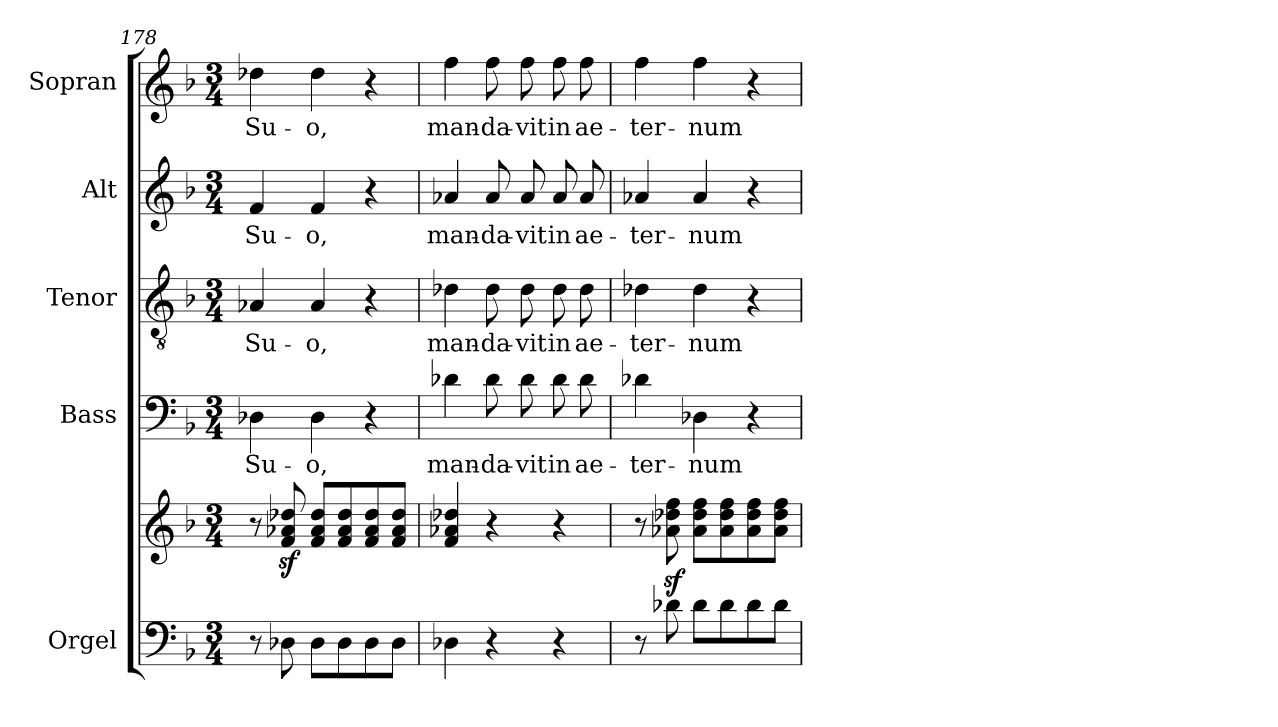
**kern	**kern	**kern	**text	**kern	**text	**kern	**text	**kern	**text
*part5	*part5	*part4	*part4	*part3	*part3	*part2	*part2	*part1	*part1
*staff6	*staff5	*staff4	*staff4	*staff3	*staff3	*staff2	*staff2	*staff1	*staff1
*I"Orgel	*	*I"Bass	*	*I"Tenor	*	*I"Alt	*	*I"Sopran	*
*I'Org.	*	*I'B.	*	*I'T.	*	*I'A.	*	*I'S.	*
*clefF4	*clefG2	*clefF4	*	*clefGv2	*	*clefG2	*	*clefG2	*
*k[b-]	*k[b-]	*k[b-]	*	*k[b-]	*	*k[b-]	*	*k[b-]	*
*F:	*F:	*F:	*	*F:	*	*F:	*	*F:	*
*M3/4	*M3/4	*M3/4	*	*M3/4	*	*M3/4	*	*M3/4	*
=178	=178	=178	=178	=178	=178	=178	=178	=178	=178
!	!	!	!LO:LY:b	!	!LO:LY:b	!	!LO:LY:b	!	!LO:LY:b
8r	8r	4D-X\	Su-	4A-X/	Su-	4f/	Su-	4dd-X\	Su-
8D-X\	8f/z< 8a-X/z< 8dd-X/z<	.	.	.	.	.	.	.	.
!	!	!	!LO:LY:b	!	!LO:LY:b	!	!LO:LY:b	!	!LO:LY:b
8D-\L	8f/ 8a-/ 8dd-/L	4D-\	-o,	4A-/	-o,	4f/	-o,	4dd-\	-o,
8D-\	8f/ 8a-/ 8dd-/	.	.	.	.	.	.	.	.
8D-\	8f/ 8a-/ 8dd-/	4r	.	4r	.	4r	.	4r	.
8D-\J	8f/ 8a-/ 8dd-/J	.	.	.	.	.	.	.	.
=179	=179	=179	=179	=179	=179	=179	=179	=179	=179
!	!	!	!LO:LY:b	!	!LO:LY:b	!	!LO:LY:b	!	!LO:LY:b
4D-X\	4f/ 4a-X/ 4dd-X/	4d-X\	man-	4d-X\	man-	4a-X/	man-	4ff\	man-
!	!	!	!LO:LY:b	!	!LO:LY:b	!	!LO:LY:b	!	!LO:LY:b
4r	4r	8d-\	-da-	8d-\	-da-	8a-/	-da-	8ff\	-da-
!	!	!	!LO:LY:b	!	!LO:LY:b	!	!LO:LY:b	!	!LO:LY:b
.	.	8d-\	-vit	8d-\	-vit	8a-/	-vit	8ff\	-vit
!	!	!	!LO:LY:b	!	!LO:LY:b	!	!LO:LY:b	!	!LO:LY:b
4r	4r	8d-\	in	8d-\	in	8a-/	in	8ff\	in
!	!	!	!LO:LY:b	!	!LO:LY:b	!	!LO:LY:b	!	!LO:LY:b
.	.	8d-\	ae-	8d-\	ae-	8a-/	ae-	8ff\	ae-
=180	=180	=180	=180	=180	=180	=180	=180	=180	=180
!	!	!	!LO:LY:b	!	!LO:LY:b	!	!LO:LY:b	!	!LO:LY:b
8r	8r	4d-X\	-ter-	4d-X\	-ter-	4a-X/	-ter-	4ff\	-ter-
8d-X\	8a-X\z< 8dd-X\z< 8ff\z<	.	.	.	.	.	.	.	.
!	!	!	!LO:LY:b	!	!LO:LY:b	!	!LO:LY:b	!	!LO:LY:b
8d-\L	8a-\ 8dd-\ 8ff\L	4D-X\	-num	4d-\	-num	4a-/	-num	4ff\	-num
8d-\	8a-\ 8dd-\ 8ff\	.	.	.	.	.	.	.	.
8d-\	8a-\ 8dd-\ 8ff\	4r	.	4r	.	4r	.	4r	.
8d-\J	8a-\ 8dd-\ 8ff\J	.	.	.	.	.	.	.	.
=	=	=	=	=	=	=	=	=	=
*-	*-	*-	*-	*-	*-	*-	*-	*-	*-
